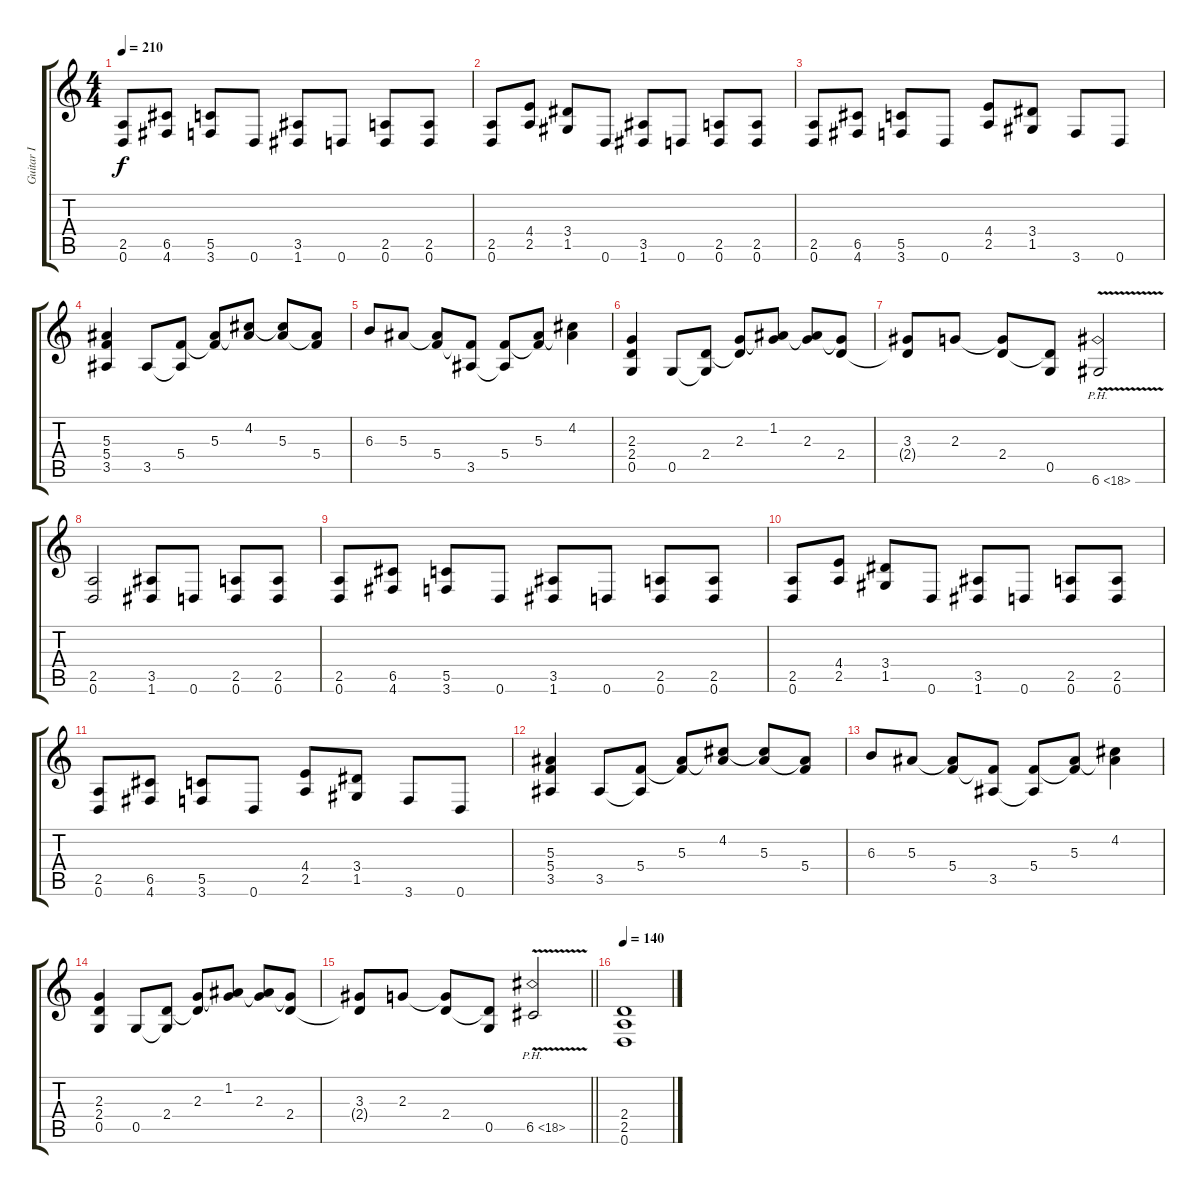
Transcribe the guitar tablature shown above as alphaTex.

\track ("Guitar I" "Guitar I") {instrument distortionguitar}
\staff {score tabs}
\tuning (D4 A3 F3 C3 G2 D2) {hide}
\ts (4 4)
\tempo 210
\clef g2
\ks c
(2.5 0.6).8{dy f} (6.5 4.6).8 (5.5 3.6).8 0.6.8 (3.5 1.6).8 0.6.8 (2.5 0.6).8 (2.5 0.6).8 |
(2.5 0.6).8 (4.4 2.5).8 (3.4 1.5).8 0.6.8 (3.5 1.6).8 0.6.8 (2.5 0.6).8 (2.5 0.6).8 |
(2.5 0.6).8 (6.5 4.6).8 (5.5 3.6).8 0.6.8 (4.4 2.5).8 (3.4 1.5).8 3.6.8 0.6.8 |
(5.3 5.4 3.5).4 3.5.8 (5.4 3.5{t}).8 (5.3 5.4{t}).8 (4.2 5.3{t}).8 (4.2{t} 5.3).8 (5.3{t} 5.4).8 |
6.3.8 5.3.8 (5.3{t} 5.4).8 (5.4{t} 3.5).8 (5.4 3.5{t}).8 (5.3 5.4{t}).8 (4.2 5.3{t}).4 |
(2.3 2.4 0.5).4 0.5.8 (2.4 0.5{t}).8 (2.3 2.4{t}).8 (1.2 2.3{t}).8 (1.2{t} 2.3).8 (2.3{t} 2.4).8 |
(3.3 2.4{t}).8 2.3.8 (2.3{t} 2.4).8 (2.4{t} 0.5).8 6.6{ph 12 v}.2 |
(2.5 0.6).2 (3.5 1.6).8 0.6.8 (2.5 0.6).8 (2.5 0.6).8 |
(2.5 0.6).8 (6.5 4.6).8 (5.5 3.6).8 0.6.8 (3.5 1.6).8 0.6.8 (2.5 0.6).8 (2.5 0.6).8 |
(2.5 0.6).8 (4.4 2.5).8 (3.4 1.5).8 0.6.8 (3.5 1.6).8 0.6.8 (2.5 0.6).8 (2.5 0.6).8 |
(2.5 0.6).8 (6.5 4.6).8 (5.5 3.6).8 0.6.8 (4.4 2.5).8 (3.4 1.5).8 3.6.8 0.6.8 |
(5.3 5.4 3.5).4 3.5.8 (5.4 3.5{t}).8 (5.3 5.4{t}).8 (4.2 5.3{t}).8 (4.2{t} 5.3).8 (5.3{t} 5.4).8 |
6.3.8 5.3.8 (5.3{t} 5.4).8 (5.4{t} 3.5).8 (5.4 3.5{t}).8 (5.3 5.4{t}).8 (4.2 5.3{t}).4 |
(2.3 2.4 0.5).4 0.5.8 (2.4 0.5{t}).8 (2.3 2.4{t}).8 (1.2 2.3{t}).8 (1.2{t} 2.3).8 (2.3{t} 2.4).8 |
\barLineRight lightlight
(3.3 2.4{t}).8 2.3.8 (2.3{t} 2.4).8 (2.4{t} 0.5).8 6.5{ph 12 v}.2 |
\section ("" "")
\tempo 140
(2.4 2.5 0.6).1
